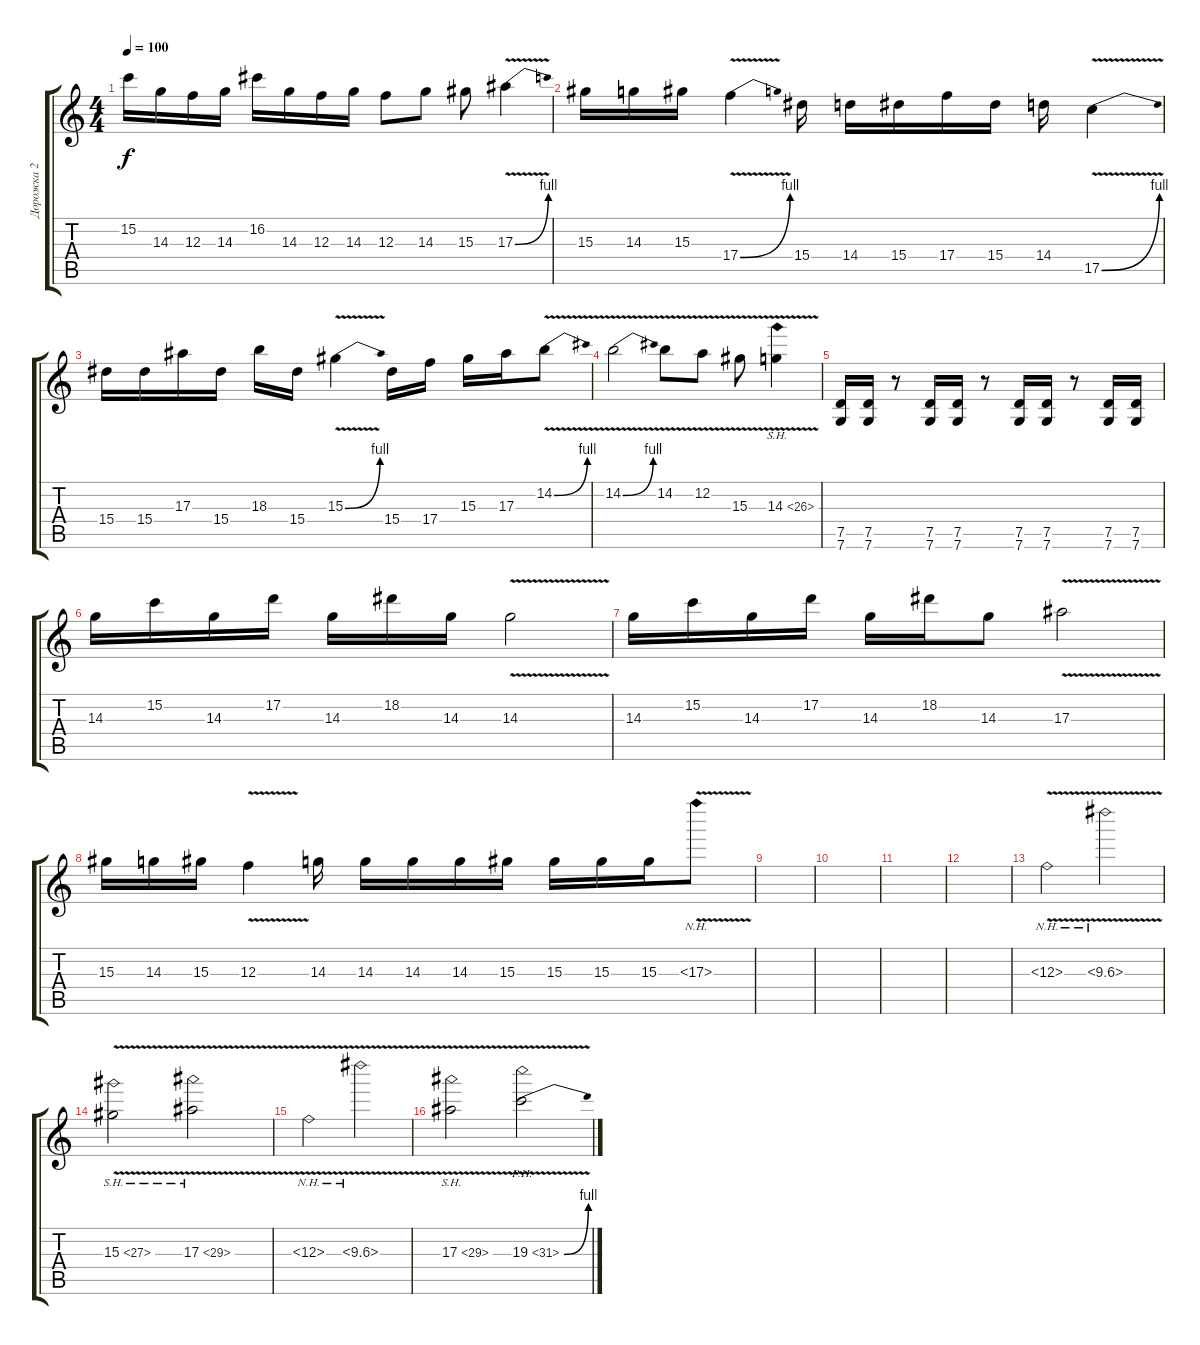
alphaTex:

\track ("Дорожка 2" "Дорожка 2") {instrument distortionguitar}
\staff {score tabs}
\tuning (D4 A3 F3 C3 G2 C2) {hide}
\ts (4 4)
\tempo 100
\clef g2
\ks c
15.2.16{dy f} 14.3.16 12.3.16 14.3.16 16.2.16 14.3.16 12.3.16 14.3.16 12.3.8 14.3.8 15.3.8 17.3{be (bend 0 0 60 4) v}.4 |
15.3.16 14.3.16 15.3.16 17.4{be (bend 0 0 60 4) v}.4 15.4.16 14.4.16 15.4.16 17.4.16 15.4.16 14.4.16 17.5{be (bend 0 0 60 4) v}.4 |
15.4.16 15.4.16 17.3.16 15.4.16 18.3.16 15.4.16 15.3{be (bend 0 0 60 4) v}.4 15.4.16 17.4.16 15.3.16 17.3.16 14.2{be (bend 0 0 60 4) v}.8 |
14.2{be (bend 0 0 60 4) v}.2 14.2{v}.8 12.2{v}.8 15.3{v}.8 14.3{sh 12 v}.4 |
(7.5 7.6).16 (7.5 7.6).16 r.8 (7.5 7.6).16 (7.5 7.6).16 r.8 (7.5 7.6).16 (7.5 7.6).16 r.8 (7.5 7.6).16 (7.5 7.6).16 |
14.3.16 15.2.16 14.3.16 17.2.16 14.3.16 18.2.16 14.3.16 14.3{v}.2 |
14.3.16 15.2.16 14.3.16 17.2.16 14.3.16 18.2.16 14.3.8 17.3{v}.2 |
15.3.16 14.3.16 15.3.16 12.3{v}.4 14.3.16 14.3.16 14.3.16 14.3.16 15.3.16 15.3.16 15.3.16 15.3.16 17.3{nh v}.8 |
|
|
|
|
12.3{nh v}.2 10.3{nh v}.2 |
15.3{sh 12 v}.2 17.3{sh 12 v}.2 |
12.3{nh v}.2 10.3{nh v}.2 |
17.3{sh 12 v}.2 19.3{be (bend 0 0 60 4) ph 12 v}.2
